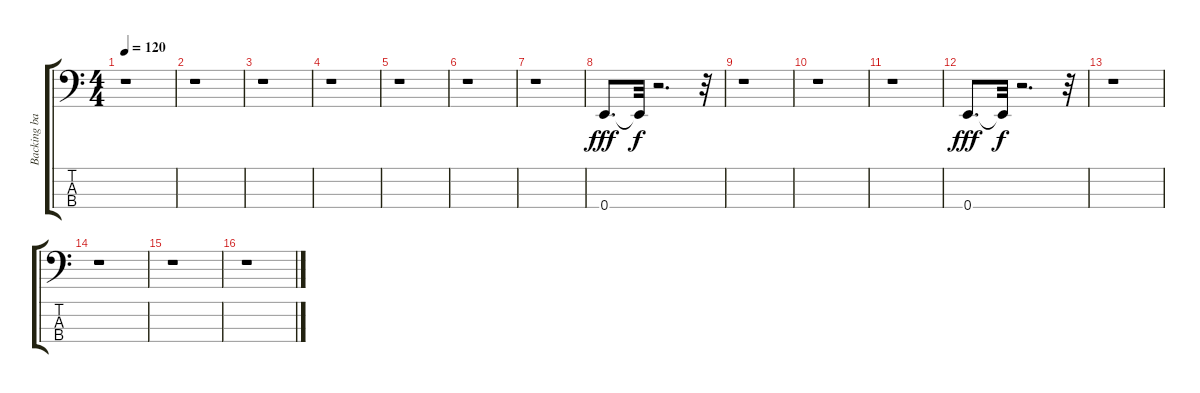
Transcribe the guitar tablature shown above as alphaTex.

\track ("Backing bass" "Backing ba") {instrument fretlessbass}
\staff {score tabs}
\tuning (G2 D2 A1 E1) {hide}
\ts (4 4)
\tempo 120
\clef f4
\ks c
r.1{dy f} |
r.1 |
r.1 |
r.1 |
r.1 |
r.1 |
r.1 |
0.4.8{d dy fff} 0.4{t}.32{dy f} r.2{d} r.32 |
r.1 |
r.1 |
r.1 |
0.4.8{d dy fff} 0.4{t}.32{dy f} r.2{d} r.32 |
r.1 |
r.1 |
r.1 |
r.1
